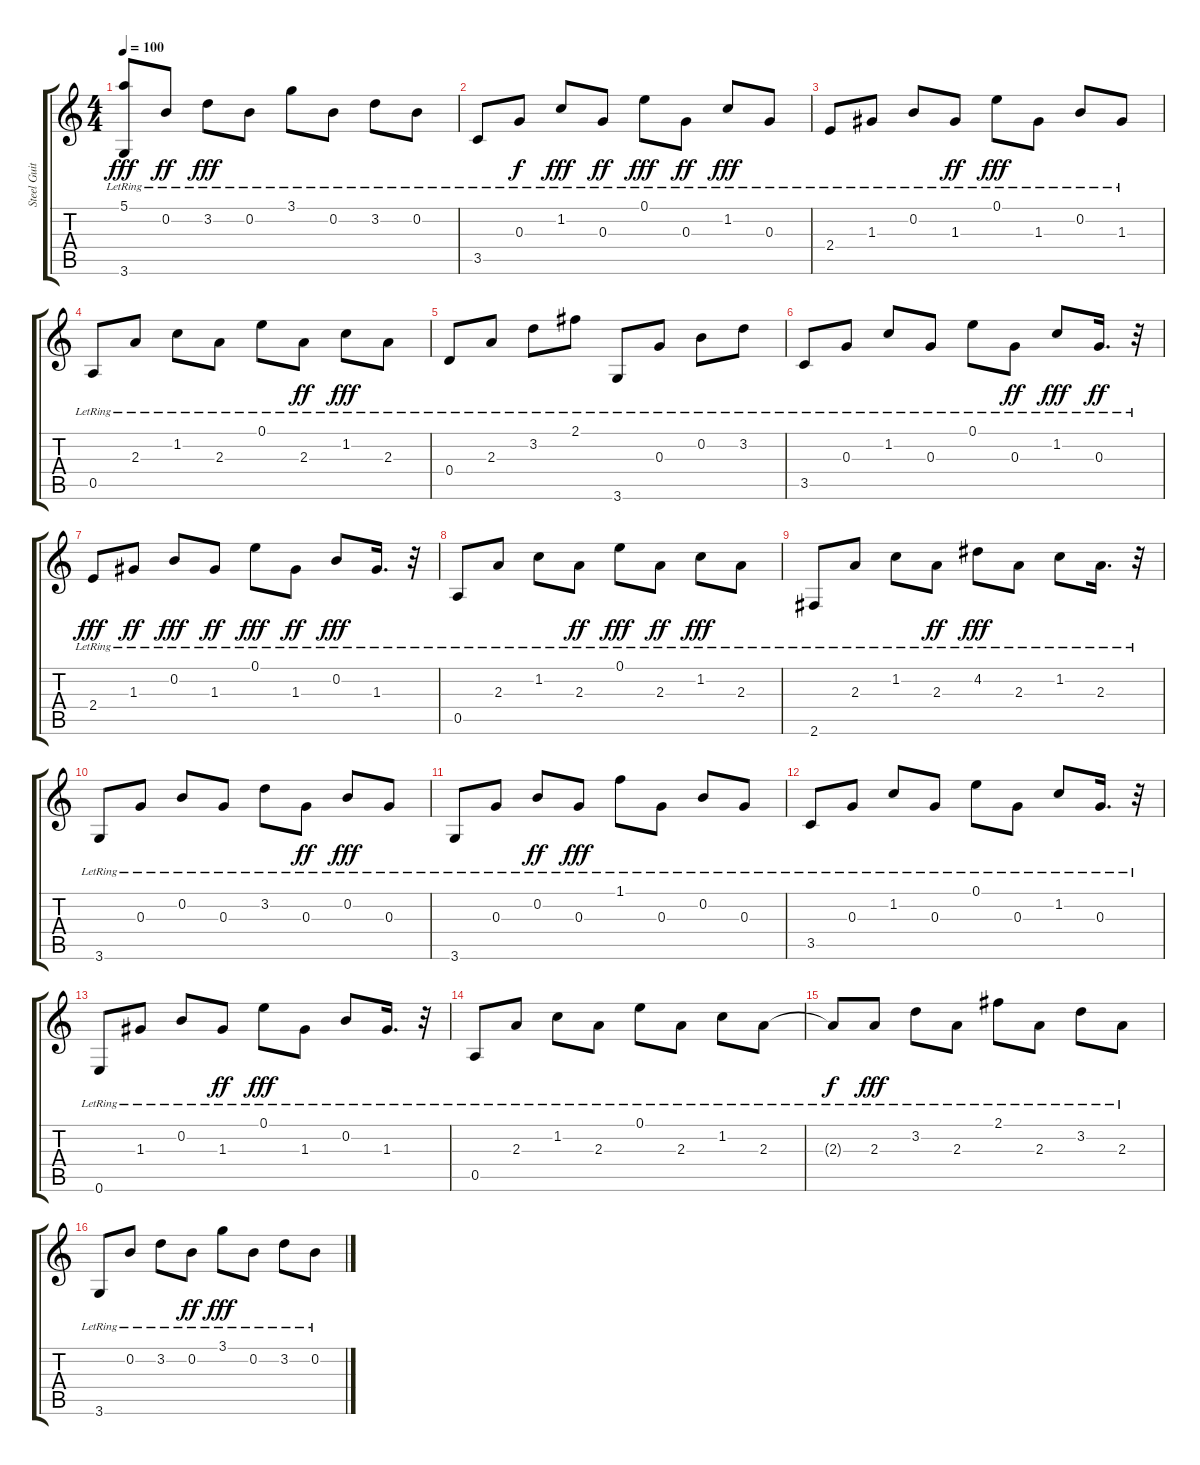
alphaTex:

\track ("Steel Guitar" "Steel Guit") {instrument acousticguitarsteel}
\staff {score tabs}
\tuning (E4 B3 G3 D3 A2 E2) {hide}
\ts (4 4)
\tempo 100
\clef g2
\ks c
(5.1{lr} 3.6{lr}).8{dy fff} 0.2{lr}.8{dy ff} 3.2{lr}.8{dy fff} 0.2{lr}.8 3.1{lr}.8 0.2{lr}.8 3.2{lr}.8 0.2{lr}.8 |
3.5{lr}.8 0.3{lr}.8{dy f} 1.2{lr}.8{dy fff} 0.3{lr}.8{dy ff} 0.1{lr}.8{dy fff} 0.3{lr}.8{dy ff} 1.2{lr}.8{dy fff} 0.3{lr}.8 |
2.4{lr}.8 1.3{lr}.8 0.2{lr}.8 1.3{lr}.8{dy ff} 0.1{lr}.8{dy fff} 1.3{lr}.8 0.2{lr}.8 1.3{lr}.8 |
0.5{lr}.8 2.3{lr}.8 1.2{lr}.8 2.3{lr}.8 0.1{lr}.8 2.3{lr}.8{dy ff} 1.2{lr}.8{dy fff} 2.3{lr}.8 |
0.4{lr}.8 2.3{lr}.8 3.2{lr}.8 2.1{lr}.8 3.6{lr}.8 0.3{lr}.8 0.2{lr}.8 3.2{lr}.8 |
3.5{lr}.8 0.3{lr}.8 1.2{lr}.8 0.3{lr}.8 0.1{lr}.8 0.3{lr}.8{dy ff} 1.2{lr}.8{dy fff} 0.3{lr}.16{d dy ff} r.32 |
2.4{lr}.8{dy fff} 1.3{lr}.8{dy ff} 0.2{lr}.8{dy fff} 1.3{lr}.8{dy ff} 0.1{lr}.8{dy fff} 1.3{lr}.8{dy ff} 0.2{lr}.8{dy fff} 1.3{lr}.16{d} r.32 |
0.5{lr}.8 2.3{lr}.8 1.2{lr}.8 2.3{lr}.8{dy ff} 0.1{lr}.8{dy fff} 2.3{lr}.8{dy ff} 1.2{lr}.8{dy fff} 2.3{lr}.8 |
2.6{lr}.8 2.3{lr}.8 1.2{lr}.8 2.3{lr}.8{dy ff} 4.2{lr}.8{dy fff} 2.3{lr}.8 1.2{lr}.8 2.3{lr}.16{d} r.32 |
3.6{lr}.8 0.3{lr}.8 0.2{lr}.8 0.3{lr}.8 3.2{lr}.8 0.3{lr}.8{dy ff} 0.2{lr}.8{dy fff} 0.3{lr}.8 |
3.6{lr}.8 0.3{lr}.8 0.2{lr}.8{dy ff} 0.3{lr}.8{dy fff} 1.1{lr}.8 0.3{lr}.8 0.2{lr}.8 0.3{lr}.8 |
3.5{lr}.8 0.3{lr}.8 1.2{lr}.8 0.3{lr}.8 0.1{lr}.8 0.3{lr}.8 1.2{lr}.8 0.3{lr}.16{d} r.32 |
0.6{lr}.8 1.3{lr}.8 0.2{lr}.8 1.3{lr}.8{dy ff} 0.1{lr}.8{dy fff} 1.3{lr}.8 0.2{lr}.8 1.3{lr}.16{d} r.32 |
0.5{lr}.8 2.3{lr}.8 1.2{lr}.8 2.3{lr}.8 0.1{lr}.8 2.3{lr}.8 1.2{lr}.8 2.3{lr}.8 |
2.3{lr t}.8{dy f} 2.3{lr}.8{dy fff} 3.2{lr}.8 2.3{lr}.8 2.1{lr}.8 2.3{lr}.8 3.2{lr}.8 2.3{lr}.8 |
3.6{lr}.8 0.2{lr}.8 3.2{lr}.8 0.2{lr}.8{dy ff} 3.1{lr}.8{dy fff} 0.2{lr}.8 3.2{lr}.8 0.2{lr}.8
